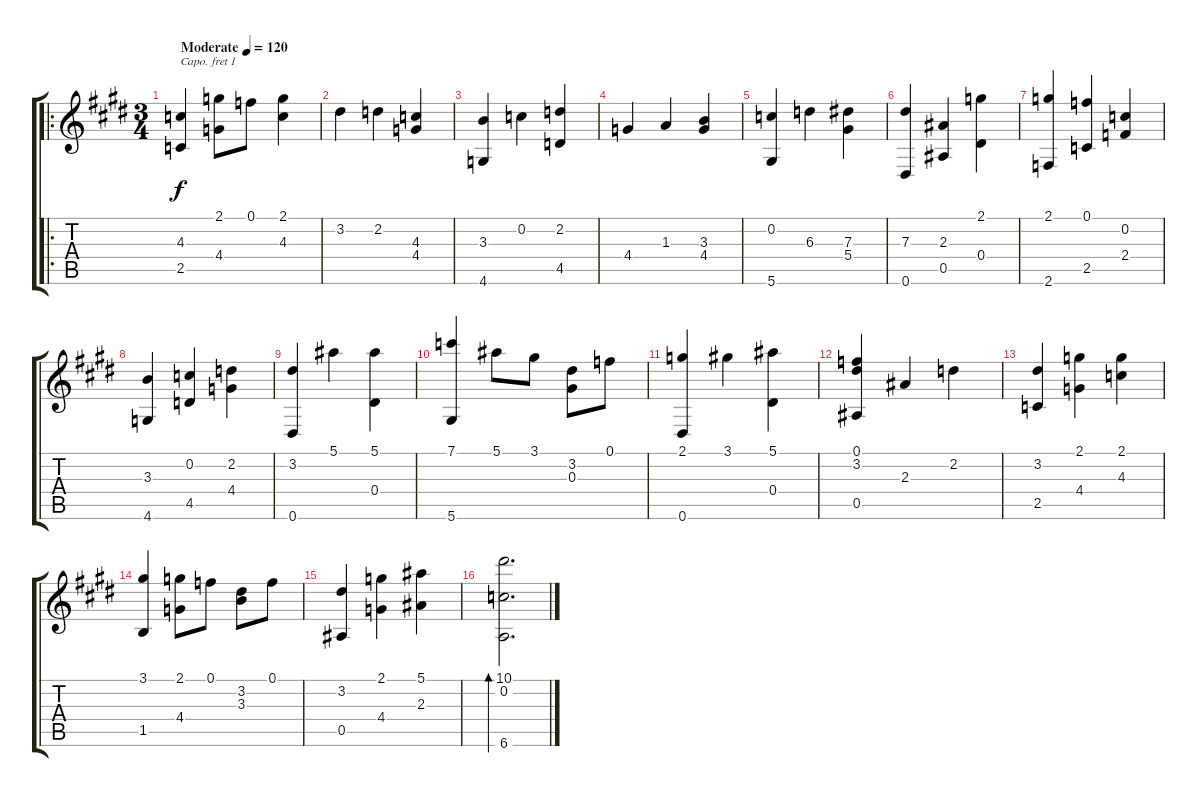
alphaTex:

\track "" {instrument acousticguitarnylon}
\staff {score tabs}
\capo 1
\tuning (E4 B3 G3 D3 A2 D2) {hide}
\ro
\ts (3 4)
\tempo (120 "Moderate")
\clef g2
\ks e
(4.3 2.5).4{dy f instrument acousticguitarnylon} (2.1 4.4).8 0.1.8 (2.1 4.3).4 |
3.2.4 2.2.4 (4.3 4.4).4 |
(3.3 4.6).4 0.2.4 (2.2 4.5).4 |
4.4.4 1.3.4 (3.3 4.4).4 |
(0.2 5.6).4 6.3.4 (7.3 5.4).4 |
(7.3 0.6).4 (2.3 0.5).4 (2.1 0.4).4 |
(2.1 2.6).4 (0.1 2.5).4 (0.2 2.4).4 |
(3.3 4.6).4 (0.2 4.5).4 (2.2 4.4).4 |
(3.2 0.6).4 5.1.4 (5.1 0.4).4 |
(7.1 5.6).4 5.1.8 3.1.8 (3.2 0.3).8 0.1.8 |
(2.1 0.6).4 3.1.4 (5.1 0.4).4 |
(0.1 3.2 0.5).4 2.3.4 2.2.4 |
(3.2 2.5).4 (2.1 4.4).4 (2.1 4.3).4 |
(3.1 1.5).4 (2.1 4.4).8 0.1.8 (3.2 3.3).8 0.1.8 |
(3.2 0.5).4 (2.1 4.4).4 (5.1 2.3).4 |
(10.1 0.2 6.6).2{d bd 240}
